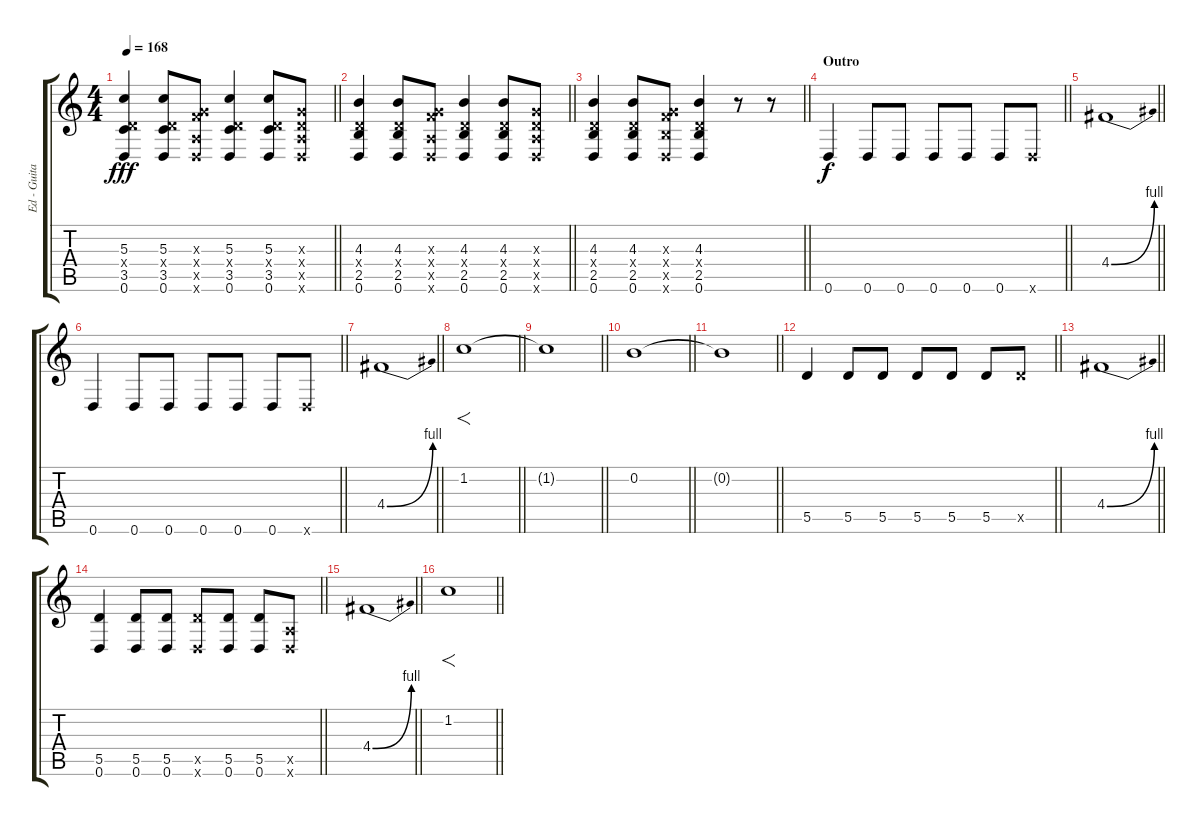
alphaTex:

\track ("Ed - Guitar" "Ed - Guita") {instrument overdrivenguitar}
\staff {score tabs}
\tuning (E4 B3 G3 D3 A2 D2) {hide}
\ts (4 4)
\tempo 168
\clef g2
\barLineRight lightlight
\ks c
(5.3 0.4{x} 3.5 0.6).4{dy fff} (5.3 0.4{x} 3.5 0.6).8 (0.3{x} 3.4{x} 0.5{x} 0.6{x}).8 (5.3 0.4{x} 3.5 0.6).4 (5.3 0.4{x} 3.5 0.6).8 (0.3{x} 0.4{x} 0.5{x} 0.6{x}).8 |
\barLineRight lightlight
(4.3 0.4{x} 2.5 0.6).4 (4.3 0.4{x} 2.5 0.6).8 (0.3{x} 3.4{x} 0.5{x} 0.6{x}).8 (4.3 0.4{x} 2.5 0.6).4 (4.3 0.4{x} 2.5 0.6).8 (0.3{x} 0.4{x} 0.5{x} 0.6{x}).8 |
\barLineRight lightlight
(4.3 0.4{x} 2.5 0.6).4 (4.3 0.4{x} 2.5 0.6).8 (0.3{x} 3.4{x} 2.5{x} 0.6{x}).8 (4.3 0.4{x} 2.5 0.6).4 r.8 r.8 |
\section ("" "Outro")
\barLineRight lightlight
0.6.4{dy f} 0.6.8 0.6.8 0.6.8 0.6.8 0.6.8 0.6{x}.8 |
\barLineRight lightlight
4.4{be (bend 0 0 60 4)}.1 |
\barLineRight lightlight
0.6.4 0.6.8 0.6.8 0.6.8 0.6.8 0.6.8 0.6{x}.8 |
\barLineRight lightlight
4.4{be (bend 0 0 60 4)}.1 |
\barLineRight lightlight
1.2.1{f} |
\barLineRight lightlight
1.2{t}.1 |
\barLineRight lightlight
0.2.1 |
\barLineRight lightlight
0.2{t}.1 |
\barLineRight lightlight
5.5.4 5.5.8 5.5.8 5.5.8 5.5.8 5.5.8 5.5{x}.8 |
\barLineRight lightlight
4.4{be (bend 0 0 60 4)}.1 |
\barLineRight lightlight
(5.5 0.6).4 (5.5 0.6).8 (5.5 0.6).8 (5.5{x} 0.6{x}).8 (5.5 0.6).8 (5.5 0.6).8 (0.5{x} 0.6{x}).8 |
\barLineRight lightlight
4.4{be (bend 0 0 60 4)}.1 |
\barLineRight lightlight
1.2.1{f}
